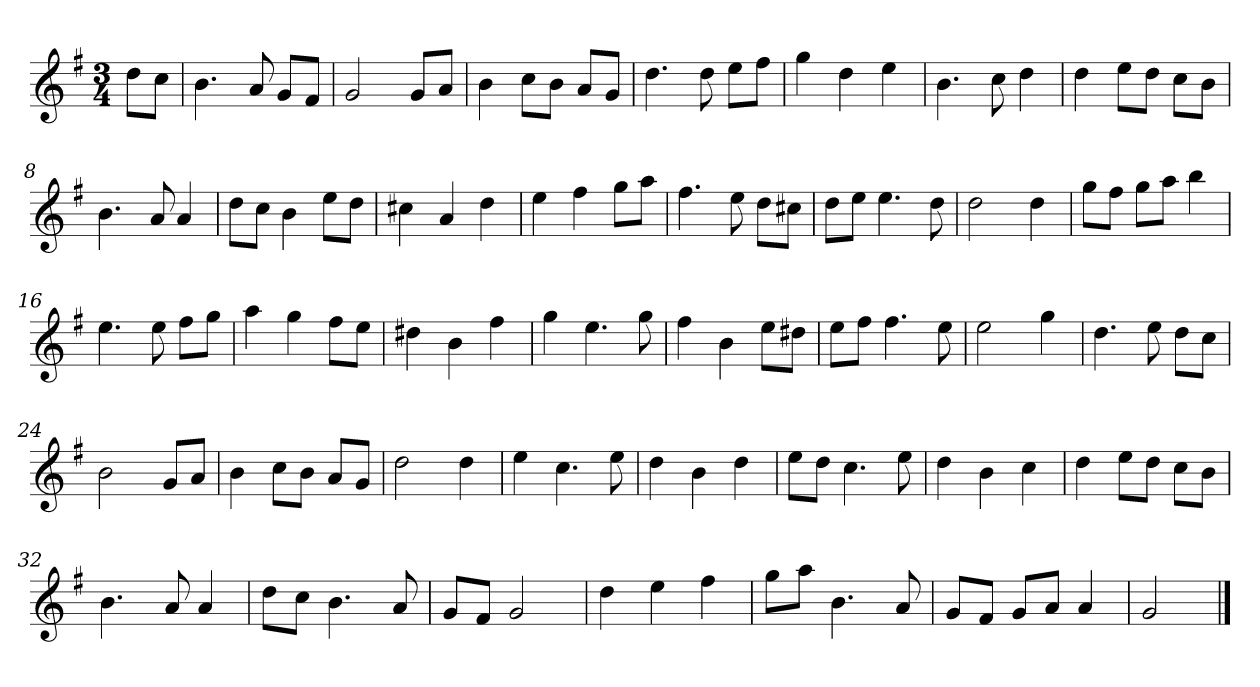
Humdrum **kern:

**kern
*part1
*staff1
*k[f#]
*M3/4
*MM120
=
8ddL
8ccJ
=1
4.b
8a
8gL
8f#J
=2
2g
8gL
8aJ
=3
4b
8ccL
8bJ
8aL
8gJ
=4
4.dd
8dd
8eeL
8ff#J
=5
4gg
4dd
4ee
=6
4.b
8cc
4dd
=7
4dd
8eeL
8ddJ
8ccL
8bJ
=8
4.b
8a
4a
=9
8ddL
8ccJ
4b
8eeL
8ddJ
=10
4cc#X
4a
4dd
=11
4ee
4ff#
8ggL
8aaJ
=12
4.ff#
8ee
8ddL
8cc#XJ
=13
8ddL
8eeJ
4.ee
8dd
=14
2dd
4dd
=15
8ggL
8ff#J
8ggL
8aaJ
4bb
=16
4.ee
8ee
8ff#L
8ggJ
=17
4aa
4gg
8ff#L
8eeJ
=18
4dd#X
4b
4ff#
=19
4gg
4.ee
8gg
=20
4ff#
4b
8eeL
8dd#XJ
=21
8eeL
8ff#J
4.ff#
8ee
=22
2ee
4gg
=23
4.dd
8ee
8ddL
8ccJ
=24
2b
8gL
8aJ
=25
4b
8ccL
8bJ
8aL
8gJ
=26
2dd
4dd
=27
4ee
4.cc
8ee
=28
4dd
4b
4dd
=29
8eeL
8ddJ
4.cc
8ee
=30
4dd
4b
4cc
=31
4dd
8eeL
8ddJ
8ccL
8bJ
=32
4.b
8a
4a
=33
8ddL
8ccJ
4.b
8a
=34
8gL
8f#J
2g
=35
4dd
4ee
4ff#
=36
8ggL
8aaJ
4.b
8a
=37
8gL
8f#J
8gL
8aJ
4a
=38
2g
==
*-
